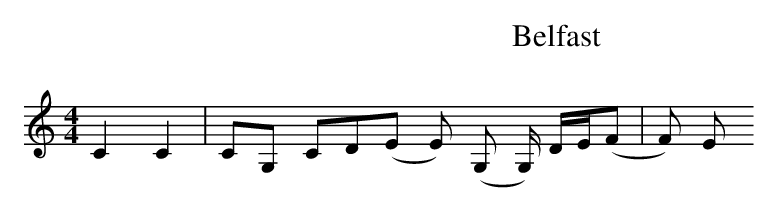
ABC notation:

X:1
T: Belfast
M:4/4
L:1/8
K:C
C2 C2 | CG, CD(/E E) (G, G,/) D/E/(F | F) E
